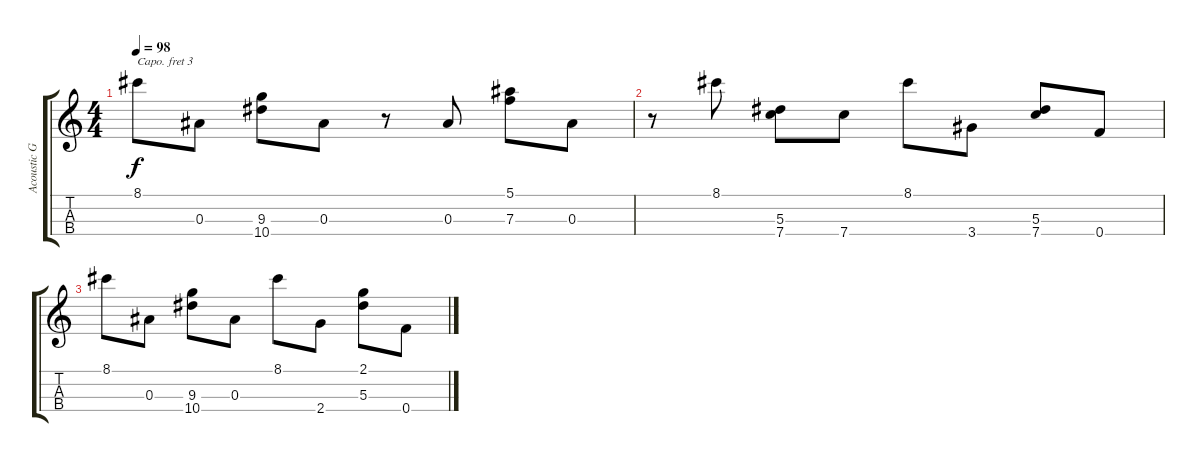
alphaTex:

\track ("Acoustic Guitar" "Acoustic G") {instrument acousticguitarnylon}
\staff {score tabs}
\capo 3
\tuning (D4 B4 G3 D3) {hide}
\ts (4 4)
\tempo 98
\clef g2
\ks c
8.1.8{dy f} 0.3.8 (9.3 10.4).8 0.3.8 r.8 0.3.8 (5.1 7.3).8 0.3.8 |
r.8 8.1.8 (5.3 7.4).8 7.4.8 8.1.8 3.4.8 (5.3 7.4).8 0.4.8 |
8.1.8 0.3.8 (9.3 10.4).8 0.3.8 8.1.8 2.4.8 (2.1 5.3).8 0.4.8
